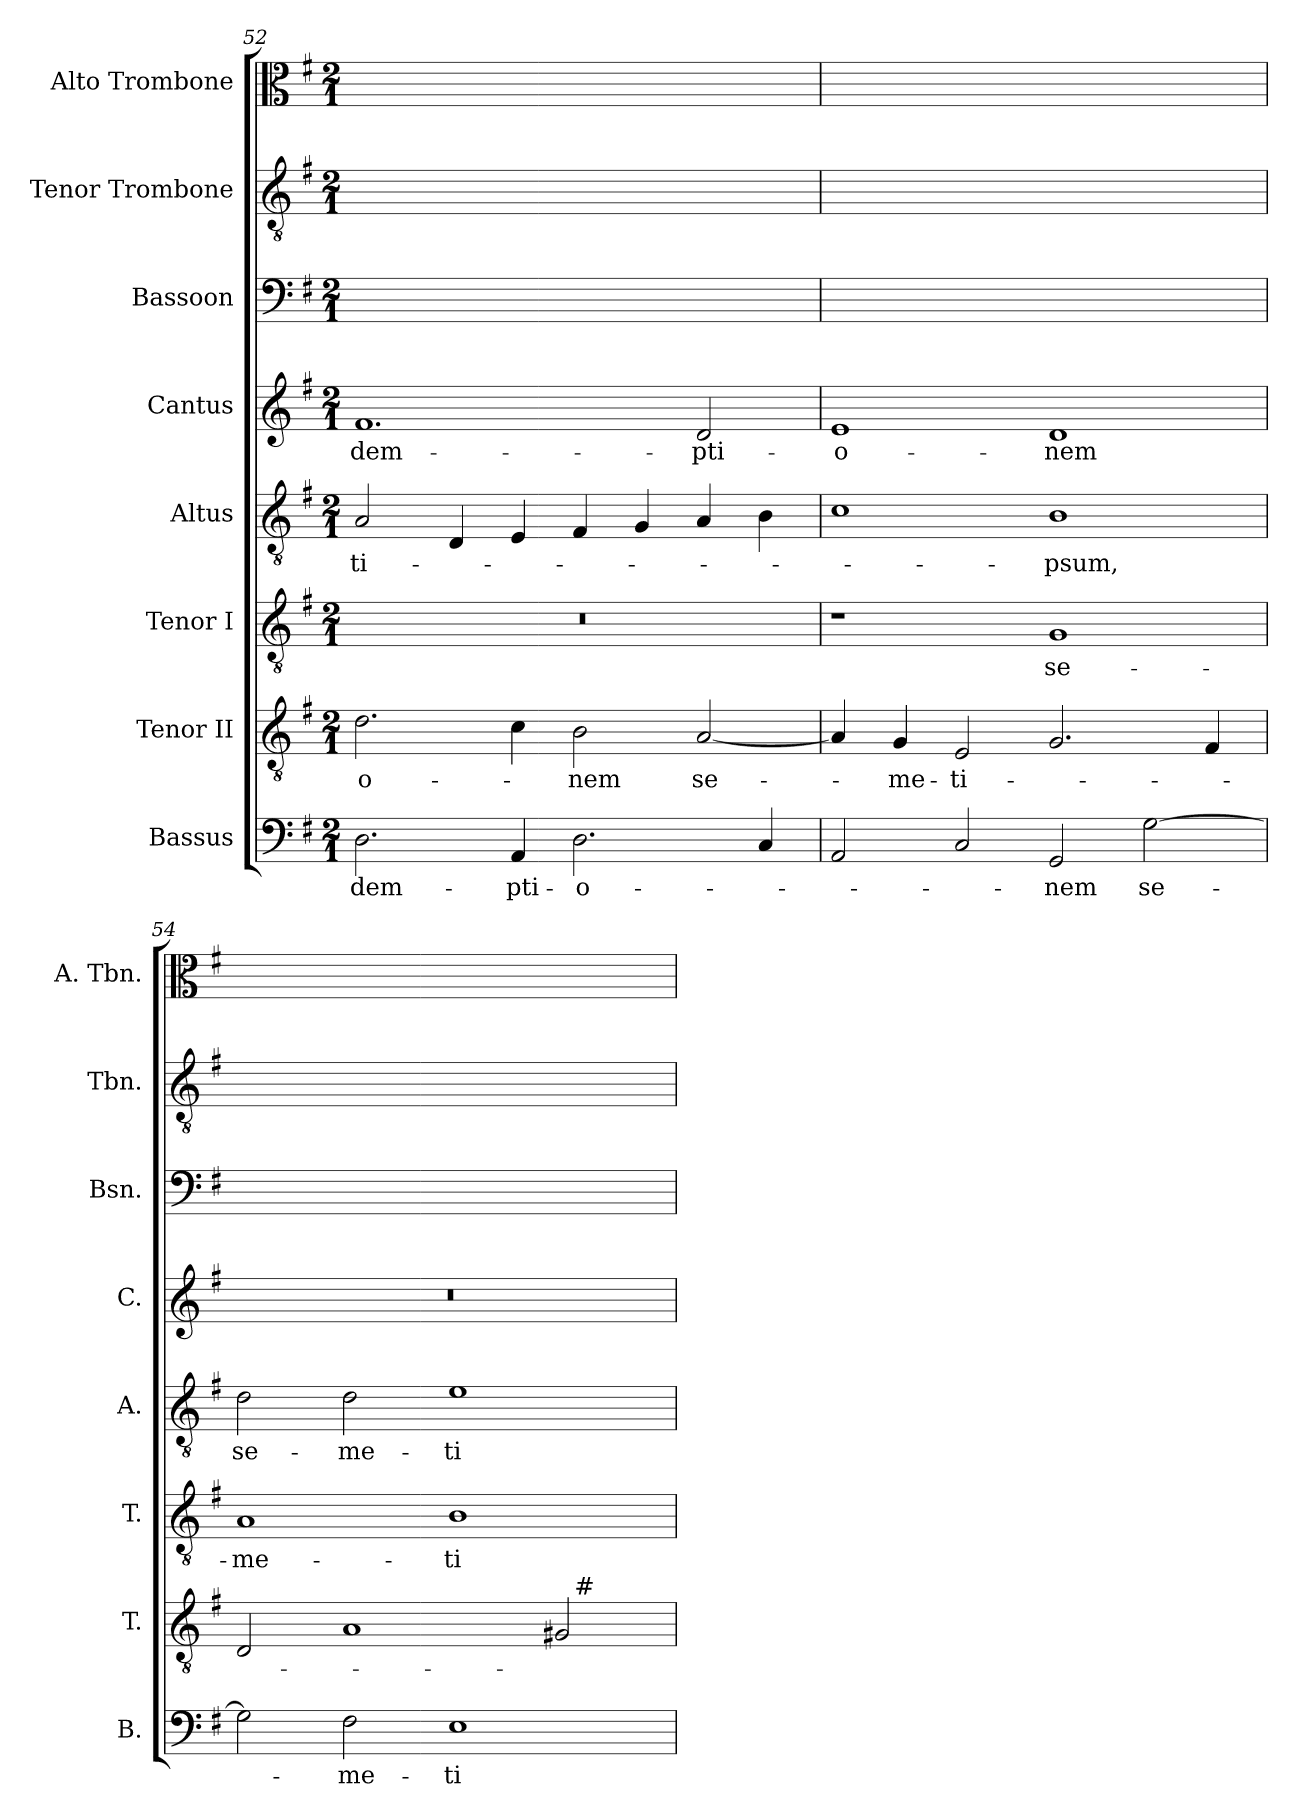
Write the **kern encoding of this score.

**kern	**text	**kern	**text	**kern	**text	**kern	**text	**kern	**text	**kern	**text	**kern	**text	**kern	**text
*part8	*part8	*part7	*part7	*part6	*part6	*part5	*part5	*part4	*part4	*part3	*part3	*part2	*part2	*part1	*part1
*staff8	*staff8	*staff7	*staff7	*staff6	*staff6	*staff5	*staff5	*staff4	*staff4	*staff3	*staff3	*staff2	*staff2	*staff1	*staff1
*I"Bassus	*	*I"Tenor II	*	*I"Tenor I	*	*I"Altus	*	*I"Cantus	*	*I"Bassoon	*	*I"Tenor Trombone	*	*I"Alto Trombone	*
*I'B.	*	*I'T.	*	*I'T.	*	*I'A.	*	*I'C.	*	*I'Bsn.	*	*I'Tbn.	*	*I'A. Tbn.	*
*clefF4	*	*clefGv2	*	*clefGv2	*	*clefGv2	*	*clefG2	*	*clefF4	*	*clefGv2	*	*clefC3	*
*	*	*ITrd7c12	*	*ITrd7c12	*	*ITrd7c12	*	*	*	*	*	*	*	*	*
*k[f#]	*	*k[f#]	*	*k[f#]	*	*k[f#]	*	*k[f#]	*	*k[f#]	*	*k[f#]	*	*k[f#]	*
*G:	*	*G:	*	*G:	*	*G:	*	*G:	*	*G:	*	*G:	*	*G:	*
*M2/1	*	*M2/1	*	*M2/1	*	*M2/1	*	*M2/1	*	*M2/1	*	*M2/1	*	*M2/1	*
=52	=52	=52	=52	=52	=52	=52	=52	=52	=52	=52	=52	=52	=52	=52	=52
!	!LO:LY:b	!	!LO:LY:b	!LO:N:vis=1	!	!	!LO:LY:b	!	!LO:LY:b	!	!	!	!	!	!
2.D\	-dem-	2.D\	-o-	0r	.	2AA/	-ti-	1.f#	-dem-	2.D\yy	-dem-	0ryy	.	1.f#yy	-dem-
.	.	.	.	.	.	4DD/	.	.	.	.	.	.	.	.	.
!	!LO:LY:b	!	!	!	!	!	!	!	!	!	!	!	!	!	!
4AA/	-pti-	4C\	.	.	.	4EE/	.	.	.	4AA/yy	-pti-	.	.	.	.
!	!LO:LY:b	!	!LO:LY:b	!	!	!	!	!	!	!	!	!	!	!	!
2.D\	-o-	2BB\	-nem	.	.	4FF#/	.	.	.	2.D\yy	-o-	.	.	.	.
.	.	.	.	.	.	4GG/	.	.	.	.	.	.	.	.	.
!	!	!	!LO:LY:b	!	!	!	!	!	!LO:LY:b	!	!	!	!	!	!
.	.	[<2AA/	se-	.	.	4AA/	.	2d/	-pti-	.	.	.	.	2d\yy	-pti-
4C/	.	.	.	.	.	4BB\	.	.	.	4C/yy	.	.	.	.	.
=53	=53	=53	=53	=53	=53	=53	=53	=53	=53	=53	=53	=53	=53	=53	=53
!	!	!	!	!	!	!	!	!	!LO:LY:b	!	!	!	!	!	!
2AA/	.	4AA/]	.	1r	.	1C	.	1e	-o-	2AA/yy	.	1ryy	.	1eyy	-o-
!	!	!	!LO:LY:b	!	!	!	!	!	!	!	!	!	!	!	!
.	.	4GG/	-me-	.	.	.	.	.	.	.	.	.	.	.	.
!	!	!	!LO:LY:b	!	!	!	!	!	!	!	!	!	!	!	!
2C/	.	2EE/	-ti-	.	.	.	.	.	.	2C/yy	.	.	.	.	.
!	!LO:LY:b	!	!	!	!LO:LY:b	!	!LO:LY:b	!	!LO:LY:b	!	!	!	!	!	!
2GG/	-nem	2.GG/	.	1GG	se-	1BB	-psum,	1d	-nem	2GG/yy	-nem	1GGyy	se-	1dyy	-nem
!	!LO:LY:b	!	!	!	!	!	!	!	!	!	!	!	!	!	!
[>2G\	se-	.	.	.	.	.	.	.	.	[>2G\yy	se-	.	.	.	.
.	.	4FF#/	.	.	.	.	.	.	.	.	.	.	.	.	.
=54	=54	=54	=54	=54	=54	=54	=54	=54	=54	=54	=54	=54	=54	=54	=54
!	!	!	!	!	!LO:LY:b	!	!LO:LY:b	!LO:N:vis=1	!	!	!	!	!	!	!
*	*	*^	*	*	*	*	*	*	*	*	*	*	*	*	*
2G\]	.	2DD/	1ryy	.	1AA	-me-	2D\	se-	0r	.	2G\yy]	.	1AAyy	-me-	0ryy	.
!	!LO:LY:b	!	!	!	!	!	!	!LO:LY:b	!	!	!	!	!	!	!	!
2F#\	-me-	1AA	.	.	.	.	2D\	-me-	.	.	2F#\yy	-me-	.	.	.	.
!	!LO:LY:b	!	!	!	!	!LO:LY:b	!	!LO:LY:b	!	!	!	!	!	!	!	!
1E	-ti-	.	2ryy	.	1BB	-ti-	1E	-ti-	.	.	1Eyy	-ti-	1BByy	-ti-	.	.
.	.	2GG#/	32ryy	.	.	.	.	.	.	.	.	.	.	.	.	.
!	!	!	!LO:TX:a:t=#	!	!	!	!	!	!	!	!	!	!	!	!	!
.	.	.	4...ryy	.	.	.	.	.	.	.	.	.	.	.	.	.
*	*	*v	*v	*	*	*	*	*	*	*	*	*	*	*	*	*
=	=	=	=	=	=	=	=	=	=	=	=	=	=	=	=
*-	*-	*-	*-	*-	*-	*-	*-	*-	*-	*-	*-	*-	*-	*-	*-
